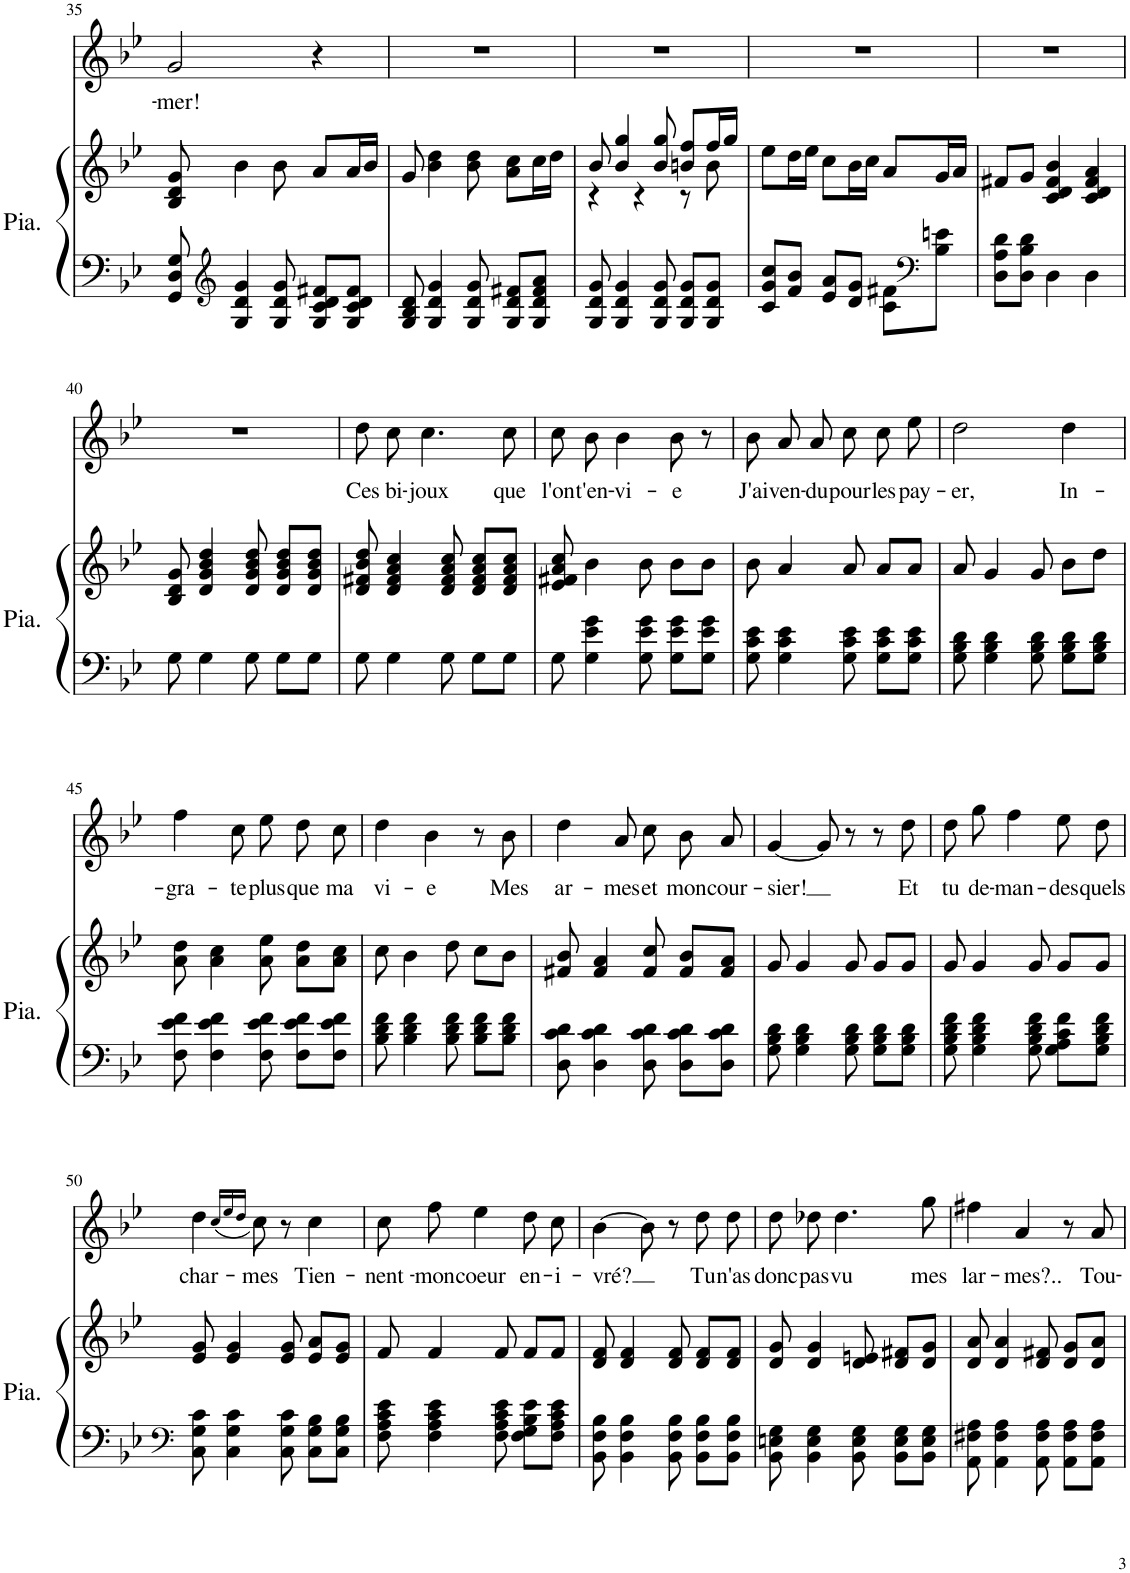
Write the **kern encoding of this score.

**kern	**kern	**kern	**text
*part2	*part2	*part1	*part1
*staff3	*staff2	*staff1	*staff1
*I"Piano	*	*I"Voix	*
*I'Pia.	*	*	*
!!LO:PB:g=z
*clefF4	*clefG2	*clefG2	*
*k[b-e-]	*k[b-e-]	*k[b-e-]	*
*M3/4	*M3/4	*M3/4	*
=35	=35	=35	=35
!	!	!	!LO:LY:b
8GG/ 8D/ 8G/	8B-/ 8d/ 8g/	2g/	-mer!
*clefG2	*	*	*
4G/ 4d/ 4g/	4b-\	.	.
8G/ 8d/ 8g/	8b-\	.	.
8G/ 8c/ 8d/ 8f#X/L	8a/L	4r	.
8G/ 8c/ 8d/ 8f#/J	16a/L	.	.
.	16b-/JJ	.	.
=36	=36	=36	=36
8G/ 8B-/ 8d/	8g/	2.r	.
4G/ 4d/ 4g/	4b-\ 4dd\	.	.
8G/ 8d/ 8g/	8b-\ 8dd\	.	.
8G/ 8d/ 8f#X/L	8a\ 8cc\L	.	.
8G/ 8d/ 8f#/ 8a/J	16cc\L	.	.
.	16dd\JJ	.	.
=37	=37	=37	=37
*	*^	*	*
8G/ 8d/ 8g/	8b-/	4r	2.r	.
4G/ 4d/ 4g/	4b-/ 4gg/	.	.	.
.	.	4r	.	.
8G/ 8d/ 8g/	8b-/ 8gg/	.	.	.
8G/ 8d/ 8g/L	8bn/ 8ff/L	8r	.	.
8G/ 8d/ 8g/J	16ff/L	8b\	.	.
.	16gg/JJ	.	.	.
*	*v	*v	*	*
=38	=38	=38	=38
8c/ 8g/ 8cc/L	8ee-\L	2.r	.
8f/ 8b-/J	16dd\L	.	.
.	16ee-\JJ	.	.
8e-/ 8a/L	8cc\L	.	.
8d/ 8g/J	16b-\L	.	.
.	16cc\JJ	.	.
8c\ 8f#X\L	8a/L	.	.
*clefF4	*	*	*
8B-\ 8en\J	16g/L	.	.
.	16a/JJ	.	.
=39	=39	=39	=39
8D\ 8A\ 8d\L	8f#X/L	2.r	.
8D\ 8B-\ 8d\J	8g/J	.	.
4D\	4c/ 4d/ 4f#/ 4b-/	.	.
4D\	4c/ 4d/ 4f#/ 4a/	.	.
!!LO:LB:g=z
=40	=40	=40	=40
8G\	8B-/ 8d/ 8g/	2.r	.
4G\	4d/ 4g/ 4b-/ 4dd/	.	.
8G\	8d/ 8g/ 8b-/ 8dd/	.	.
8G\L	8d/ 8g/ 8b-/ 8dd/L	.	.
8G\J	8d/ 8g/ 8b-/ 8dd/J	.	.
=41	=41	=41	=41
!	!	!	!LO:LY:b
8G\	8d/ 8f#X/ 8b-/ 8dd/	8dd\	Ces
!	!	!	!LO:LY:b
4G\	4d/ 4f#/ 4a/ 4cc/	8cc\	bi-
!	!	!	!LO:LY:b
.	.	4.cc\	-joux
8G\	8d/ 8f#/ 8a/ 8cc/	.	.
8G\L	8d/ 8f#/ 8a/ 8cc/L	.	.
!	!	!	!LO:LY:b
8G\J	8d/ 8f#/ 8a/ 8cc/J	8cc\	que
=42	=42	=42	=42
!	!	!	!LO:LY:b
8G\	8e-/ 8f#X/ 8a/ 8cc/	8cc\	l'on
!	!	!	!LO:LY:b
4G\ 4e-\ 4g\	4b-\	8b-\	t'en-
!	!	!	!LO:LY:b
.	.	4b-\	-vi-
8G\ 8e-\ 8g\	8b-\	.	.
!	!	!	!LO:LY:b
8G\ 8e-\ 8g\L	8b-\L	8b-\	-e
8G\ 8e-\ 8g\J	8b-\J	8r	.
=43	=43	=43	=43
!	!	!	!LO:LY:b
8G\ 8c\ 8e-\	8b-\	8b-\	J'ai
!	!	!	!LO:LY:b
4G\ 4c\ 4e-\	4a/	8a/	ven-
!	!	!	!LO:LY:b
.	.	8a/	-du
!	!	!	!LO:LY:b
8G\ 8c\ 8e-\	8a/	8cc\	pour
!	!	!	!LO:LY:b
8G\ 8c\ 8e-\L	8a/L	8cc\	les
!	!	!	!LO:LY:b
8G\ 8c\ 8e-\J	8a/J	8ee-\	pay-
=44	=44	=44	=44
!	!	!	!LO:LY:b
8G\ 8B-\ 8d\	8a/	2dd\	-er,
4G\ 4B-\ 4d\	4g/	.	.
8G\ 8B-\ 8d\	8g/	.	.
!	!	!	!LO:LY:b
8G\ 8B-\ 8d\L	8b-\L	4dd\	In-
8G\ 8B-\ 8d\J	8dd\J	.	.
!!LO:LB:g=z
=45	=45	=45	=45
!	!	!	!LO:LY:b
8F\ 8e-\ 8f\	8a\ 8dd\	4ff\	-gra-
4F\ 4e-\ 4f\	4a\ 4cc\	.	.
!	!	!	!LO:LY:b
.	.	8cc\	-te
!	!	!	!LO:LY:b
8F\ 8e-\ 8f\	8a\ 8ee-\	8ee-\	plus
!	!	!	!LO:LY:b
8F\ 8e-\ 8f\L	8a\ 8dd\L	8dd\	que
!	!	!	!LO:LY:b
8F\ 8e-\ 8f\J	8a\ 8cc\J	8cc\	ma
=46	=46	=46	=46
!	!	!	!LO:LY:b
8B-\ 8d\ 8f\	8cc\	4dd\	vi-
4B-\ 4d\ 4f\	4b-\	.	.
!	!	!	!LO:LY:b
.	.	4b-\	-e
8B-\ 8d\ 8f\	8dd\	.	.
8B-\ 8d\ 8f\L	8cc\L	8r	.
!	!	!	!LO:LY:b
8B-\ 8d\ 8f\J	8b-\J	8b-\	Mes
=47	=47	=47	=47
!	!	!	!LO:LY:b
8D\ 8c\ 8d\	8f#X/ 8b-/	4dd\	ar-
4D\ 4c\ 4d\	4f#/ 4a/	.	.
!	!	!	!LO:LY:b
.	.	8a/	-mes
!	!	!	!LO:LY:b
8D\ 8c\ 8d\	8f#/ 8cc/	8cc\	et
!	!	!	!LO:LY:b
8D\ 8c\ 8d\L	8f#/ 8b-/L	8b-\	mon
!	!	!	!LO:LY:b
8D\ 8c\ 8d\J	8f#/ 8a/J	8a/	cour-
=48	=48	=48	=48
!	!	!	!LO:LY:b
8G\ 8B-\ 8d\	8g/	[4g/	-sier!
4G\ 4B-\ 4d\	4g/	.	.
.	.	8g/]	.
8G\ 8B-\ 8d\	8g/	8r	.
8G\ 8B-\ 8d\L	8g/L	8r	.
!	!	!	!LO:LY:b
8G\ 8B-\ 8d\J	8g/J	8dd\	Et
=49	=49	=49	=49
!	!	!	!LO:LY:b
8G\ 8B-\ 8d\ 8f\	8g/	8dd\	tu
!	!	!	!LO:LY:b
4G\ 4B-\ 4d\ 4f\	4g/	8gg\	de-
!	!	!	!LO:LY:b
.	.	4ff\	-man-
8G\ 8B-\ 8d\ 8f\	8g/	.	.
!	!	!	!LO:LY:b
8G\ 8A\ 8c\ 8f\L	8g/L	8ee-\	-des
!	!	!	!LO:LY:b
8G\ 8B-\ 8d\ 8f\J	8g/J	8dd\	quels
!!LO:LB:g=z
=50	=50	=50	=50
*clefF4	*	*	*
!	!	!	!LO:LY:b
8C\ 8G\ 8c\	8e-/ 8g/	4dd\	-char-
4C\ 4G\ 4c\	4e-/ 4g/	.	.
.	.	(16qcc/LL	.
.	.	16qee-/	.
.	.	16qdd/JJ	.
!	!	!	!LO:LY:b
.	.	8cc\)	-mes
8C\ 8G\ 8c\	8e-/ 8g/	8r	.
!	!	!	!LO:LY:b
8C\ 8G\ 8B-\L	8e-/ 8a/L	4cc\	Tien-
8C\ 8G\ 8B-\J	8e-/ 8g/J	.	.
=51	=51	=51	=51
!	!	!	!LO:LY:b
8F\ 8A\ 8c\ 8e-\	8f/	8cc\	-nent-
!	!	!	!LO:LY:b
4F\ 4A\ 4c\ 4e-\	4f/	8ff\	-mon
!	!	!	!LO:LY:b
.	.	4ee-\	coeur
8F\ 8A\ 8c\ 8e-\	8f/	.	.
!	!	!	!LO:LY:b
8F\ 8G\ 8B-\ 8e-\L	8f/L	8dd\	en-
!	!	!	!LO:LY:b
8F\ 8A\ 8c\ 8e-\J	8f/J	8cc\	-i-
=52	=52	=52	=52
!	!	!	!LO:LY:b
8BB-\ 8F\ 8B-\	8d/ 8f/	[4b-\	-vré?
4BB-\ 4F\ 4B-\	4d/ 4f/	.	.
.	.	8b-\]	.
8BB-\ 8F\ 8B-\	8d/ 8f/	8r	.
!	!	!	!LO:LY:b
8BB-\ 8F\ 8B-\L	8d/ 8f/L	8dd\	Tu
!	!	!	!LO:LY:b
8BB-\ 8F\ 8B-\J	8d/ 8f/J	8dd\	n'as
=53	=53	=53	=53
!	!	!	!LO:LY:b
8BB-\ 8En\ 8G\	8d/ 8g/	8dd\	donc
!	!	!	!LO:LY:b
4BB-\ 4E\ 4G\	4d/ 4g/	8dd-X\	pas
!	!	!	!LO:LY:b
.	.	4.dd-\	vu
8BB-\ 8E\ 8G\	8d/ 8en/	.	.
8BB-\ 8E\ 8G\L	8d/ 8f#X/L	.	.
!	!	!	!LO:LY:b
8BB-\ 8E\ 8G\J	8d/ 8g/J	8gg\	mes
=54	=54	=54	=54
!	!	!	!LO:LY:b
8AA\ 8F#X\ 8A\	8d/ 8a/	4ff#X\	lar-
4AA\ 4F#\ 4A\	4d/ 4a/	.	.
!	!	!	!LO:LY:b
.	.	4a/	-mes?..
8AA\ 8F#\ 8A\	8d/ 8f#X/	.	.
8AA\ 8F#\ 8A\L	8d/ 8g/L	8r	.
!	!	!	!LO:LY:b
8AA\ 8F#\ 8A\J	8d/ 8a/J	8a/	Tou-
=	=	=	=
*-	*-	*-	*-
